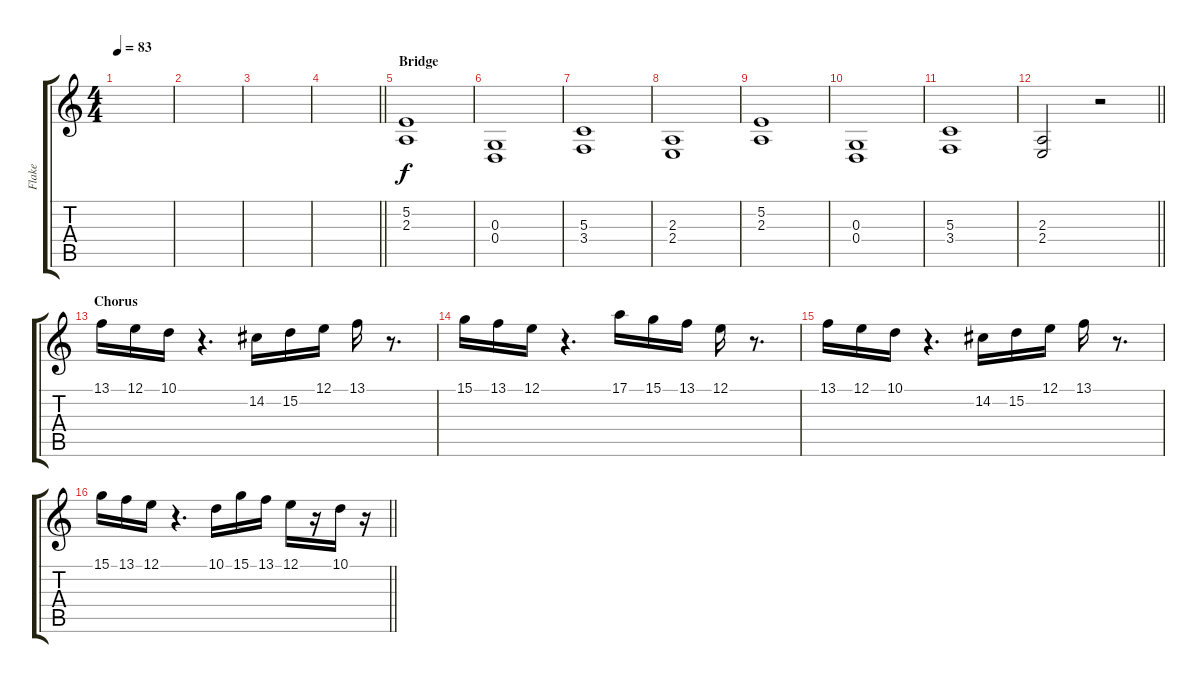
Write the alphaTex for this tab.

\track ("Flake" "Flake") {instrument stringensemble1}
\staff {score tabs}
\tuning (E4 B3 G3 D3 A2 E2) {hide}
\ts (4 4)
\tempo 83
\clef g2
\ks c
|
|
|
\barLineRight lightlight
|
\section ("" "Bridge")
(5.2 2.3).1 |
(0.3 0.4).1 |
(5.3 3.4).1 |
(2.3 2.4).1 |
(5.2 2.3).1 |
(0.3 0.4).1 |
(5.3 3.4).1 |
\barLineRight lightlight
(2.3 2.4).2 r.2 |
\section ("" "Chorus")
13.1.16 12.1.16 10.1.16 r.4{d} 14.2.16 15.2.16 12.1.16 13.1.16 r.8{d} |
15.1.16 13.1.16 12.1.16 r.4{d} 17.1.16 15.1.16 13.1.16 12.1.16 r.8{d} |
13.1.16 12.1.16 10.1.16 r.4{d} 14.2.16 15.2.16 12.1.16 13.1.16 r.8{d} |
\barLineRight lightlight
15.1.16 13.1.16 12.1.16 r.4{d} 10.1.16 15.1.16 13.1.16 12.1.16 r.16 10.1.16 r.16
